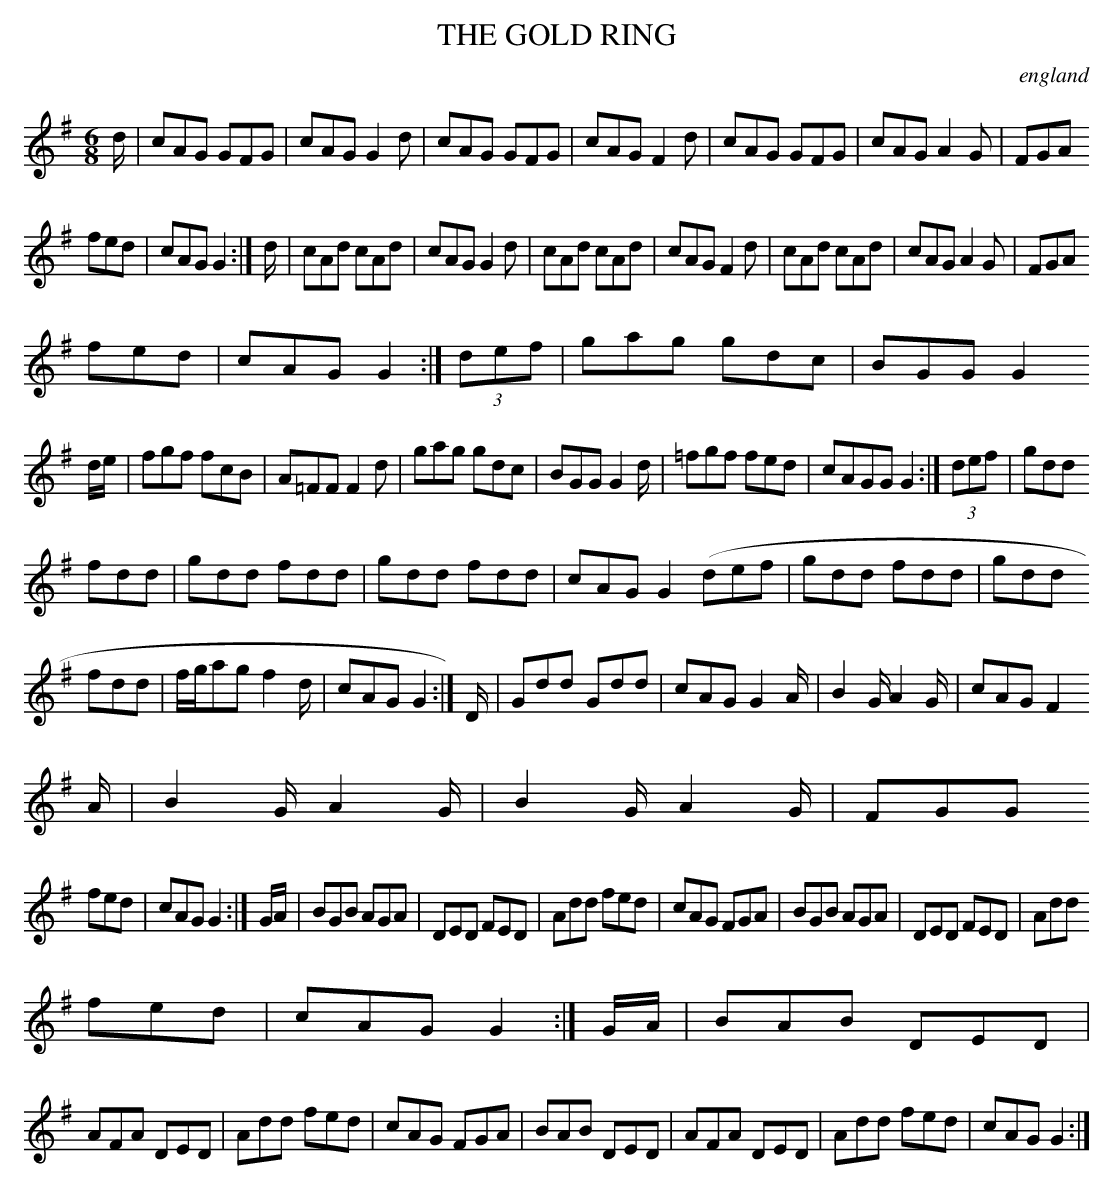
X:1
T:THE GOLD RING
O:england
M:6/8
L:1/8
K:G
d/2|cAG GFG|cAG G2 d|cAG GFG|cAG F2 d|cAG GFG|cAG A2 G|FGA
fed|cAG G2:| d/2|cAd cAd|cAG G2 d|cAd cAd|cAG F2 d|cAd cAd|cAG A2 G|FGA
fed|cAG G2:| (3def|gag gdc|BGG G2
d/2e/2|fgf fcB|A=FF F2 d|gag gdc|BGG G2 d/2|=fgf fed| cAGG G2:|(3def|gdd
fdd|gdd fdd|gdd fdd|cAG G2 (def|gdd fdd|gdd
fdd| f/2g/2ag f2 d/2|cAG G2:|D/2|Gdd Gdd|cAG G2 A/2|B2 G/2 A2 G/2|cAG F2
A/2| B2 G/2 A2 G/2|B2 G/2 A2 G/2|FGG
fed|cAG G2:|G/2A/2|BGB AGA|DED FED| Add fed|cAG FGA|BGB AGA|DED FED|Add
fed|cAG G2:|G/2A/2|BAB DED|
AFA DED|Add fed|cAG FGA|BAB DED|AFA DED|Add fed|cAG G2:|
